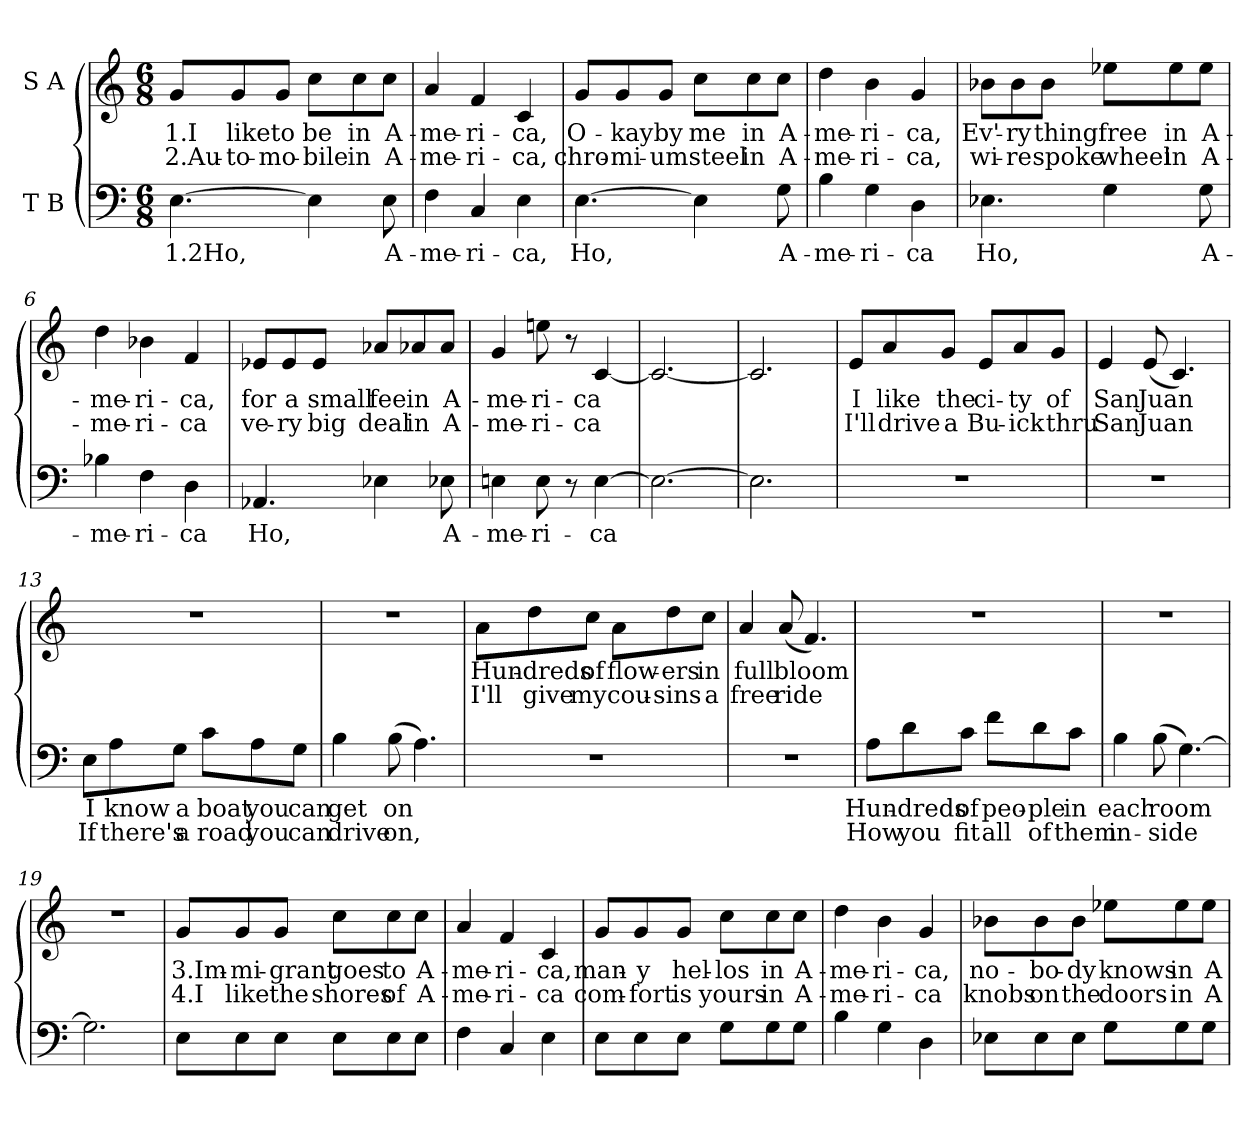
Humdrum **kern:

**kern	**text	**text	**kern	**text	**text
*part2	*part2	*part2	*part1	*part1	*part1
*staff2	*staff2	*staff2	*staff1	*staff1	*staff1
*I"T B	*	*	*I"S A	*	*
*clefF4	*	*	*clefG2	*	*
*k[]	*	*	*k[]	*	*
*M6/8	*	*	*M6/8	*	*
=1	=1	=1	=1	=1	=1
[4.E\	1.2Ho,	.	8g/L	-1.I	2.Au-
.	.	.	8g/	like	-to-
.	.	.	8g/J	to	-mo-
4E\]	.	.	8cc\L	be	-bile
.	.	.	8cc\	in	in
8E\	A-	.	8cc\J	A-	A-
=2	=2	=2	=2	=2	=2
4F\	-me-	.	4a/	-me-	-me-
4C/	-ri-	.	4f/	-ri-	-ri-
4E\	-ca,	.	4c/	-ca,	-ca,
=3	=3	=3	=3	=3	=3
[4.E\	Ho,	.	8g/L	O-	chro-
.	.	.	8g/	-kay	-mi-
.	.	.	8g/J	by	-um
4E\]	.	.	8cc\L	me	steel
.	.	.	8cc\	in	in
8G\	A-	.	8cc\J	A-	A-
=4	=4	=4	=4	=4	=4
4B\	-me-	.	4dd\	-me-	-me-
4G\	-ri-	.	4b\	-ri-	-ri-
4D\	-ca	.	4g/	-ca,	-ca,
=5	=5	=5	=5	=5	=5
4.E-X\	Ho,	.	8b-X\L	Ev'-	wi-
.	.	.	8b-\	-ry	-re
.	.	.	8b-\J	thing	spoke
4G\	.	.	8ee-X\L	free	wheel
.	.	.	8ee-\	in	in
8G\	A-	.	8ee-\J	A-	A-
!!LO:LB:g=z
=6	=6	=6	=6	=6	=6
4B-X\	-me-	.	4dd\	-me-	-me-
4F\	-ri-	.	4b-X\	-ri-	-ri-
4D\	-ca	.	4f/	-ca,	-ca
=7	=7	=7	=7	=7	=7
4.AA-X/	Ho,	.	8e-X/L	for	ve-
.	.	.	8e-/	a	-ry
.	.	.	8e-/J	small	big
4E-X\	.	.	8a-X/L	fee	deal
.	.	.	8a-X/	in	in
8E-X\	A-	.	8a-/J	A-	A-
=8	=8	=8	=8	=8	=8
4En\	-me-	.	4g/	-me-	-me-
8E\	-ri-	.	8een\	-ri-	-ri-
8r	.	.	8r	.	.
[4E\	-ca	.	[4c/	-ca	-ca
=9	=9	=9	=9	=9	=9
2.E\_	.	.	2.c/_	.	.
=10	=10	=10	=10	=10	=10
2.E\]	.	.	2.c/]	.	.
=11	=11	=11	=11	=11	=11
2.r	.	.	8e/L	I	I'll
.	.	.	8a/	like	drive
.	.	.	8g/J	the	a
.	.	.	8e/L	ci-	Bu-
.	.	.	8a/	-ty	-ick
.	.	.	8g/J	of	thru
=12	=12	=12	=12	=12	=12
2.r	.	.	4e/	San	San
.	.	.	(8e/	Juan	Juan
.	.	.	4.c/)	.	.
!!LO:LB:g=z
=13	=13	=13	=13	=13	=13
8E\L	I	If	2.r	.	.
8A\	know	there's	.	.	.
8G\J	a	a	.	.	.
8c\L	boat	road	.	.	.
8A\	you	you	.	.	.
8G\J	can	can	.	.	.
=14	=14	=14	=14	=14	=14
4B\	get	drive	2.r	.	.
(8B\	on	on,	.	.	.
4.A\)	.	.	.	.	.
=15	=15	=15	=15	=15	=15
2.r	.	.	8a\L	Hun-	I'll
.	.	.	8dd\	-dreds	give
.	.	.	8cc\J	of	my
.	.	.	8a\L	flow-	cou-
.	.	.	8dd\	-ers	-sins
.	.	.	8cc\J	in	a
=16	=16	=16	=16	=16	=16
2.r	.	.	4a/	full	free
.	.	.	(8a/	bloom	ride
.	.	.	4.f/)	.	.
!!LO:LB:g=z
=17	=17	=17	=17	=17	=17
8A\L	Hun-	How	2.r	.	.
8d\	-dreds	you	.	.	.
8c\J	of	fit	.	.	.
8f\L	peo-	all	.	.	.
8d\	-ple	of	.	.	.
8c\J	in	them	.	.	.
=18	=18	=18	=18	=18	=18
4B\	each	in-	2.r	.	.
(8B\	room	-side	.	.	.
[4.G\)	.	.	.	.	.
=19	=19	=19	=19	=19	=19
2.G\]	.	.	2.r	.	.
=20	=20	=20	=20	=20	=20
8E\L	.	.	8g/L	3.Im-	4.I
8E\	.	.	8g/	-mi-	like
8E\J	.	.	8g/J	-grant	the
8E\L	.	.	8cc\L	goes	shores
8E\	.	.	8cc\	to	of
8E\J	.	.	8cc\J	A-	A-
=21	=21	=21	=21	=21	=21
4F\	.	.	4a/	-me-	-me-
4C/	.	.	4f/	-ri-	-ri-
4E\	.	.	4c/	-ca,	-ca
!!LO:PB:g=z
=22	=22	=22	=22	=22	=22
8E\L	.	.	8g/L	man-	com-
8E\	.	.	8g/	-y	-fort
8E\J	.	.	8g/J	hel-	is
8G\L	.	.	8cc\L	-los	yours
8G\	.	.	8cc\	in	in
8G\J	.	.	8cc\J	A-	A-
=23	=23	=23	=23	=23	=23
4B\	.	.	4dd\	-me-	-me-
4G\	.	.	4b\	-ri-	-ri-
4D\	.	.	4g/	-ca,	-ca
=24	=24	=24	=24	=24	=24
8E-X\L	.	.	8b-X\L	no-	knobs
8E-\	.	.	8b-\	-bo-	on
8E-\J	.	.	8b-\J	-dy	the
8G\L	.	.	8ee-X\L	knows	doors
8G\	.	.	8ee-\	in	in
8G\J	.	.	8ee-\J	A-	A-
=	=	=	=	=	=
*-	*-	*-	*-	*-	*-
